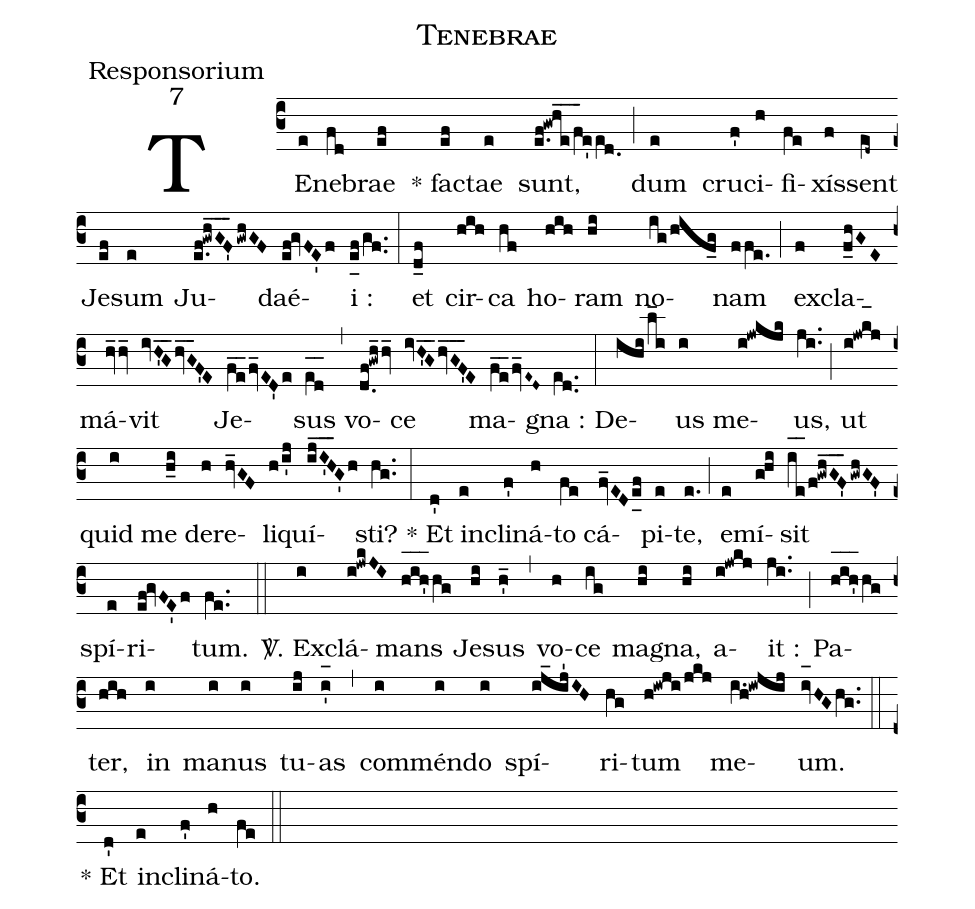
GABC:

name:Tenebrae;
office-part:Responsorium;
mode:7;
%%
(c3) TE(e)ne(fd)brae(ef) * fa(ef)ctae(e) sunt,(e.f!gwh_e_/f_3e'e[ll:1]d.0) (;) dum(e) cru(f')ci(h)fi(fe)xís(f)sent(e[ll:1]d~) Je(ef)sum(e) Ju(e.f!gwh_G_F'_3gwhGF)daé(ef!gvFE'f)i :(e_[uh:l]f/gf..) (:) et(d_f) cir(hih)ca(hf) ho(hih)ram(hi) no(ig/hif_g)nam(ffe.) (;) ex(f)cla(f_hGE)má(hv_2hv_)vit(ivH'_G_2hv_G_3F'E) Je(f_e_2fv_ED'e)sus(e_[oh:h][ll:1]d_[oh:h]) (,) vo(d.0f!gwh_2hv_)ce(ivH'_G_2hv_G_F'_3E) ma(f_e_2fv_E~D~)gna :(e[ll:1]d..) (:) <nlba>De([oh:{]ihil_i)us(i) me(i!jwkjk)us,</nlba>(ji..) (;) ut(i!jwk_j[oh:}]) quid(i) me(h_i) de(h)re(hv_GF)li(h/i'j)quí(ij_I'_H_3G'h)sti?(hg..) (:) * Et(d') in(e)cli(f')ná(h)to(fe) cá(fv_EDe_[uh:l]f)pi(e)te,(e.) (;) e(e)mí(ghi)sit(i_[oh:h]e_[oh:h]/f!gwh_G_F'_3gwhGF') spí(e)ri(ef!gvFE'f)tum.(fe..) (::)
<sp>V/</sp>. Ex(i)clá(i!jwkJI)mans(h_[oh:h]i_[oh:h]h'_[oh:h]hg) Je(hi)sus(h'_) (,) vo(h)ce(ig) ma(hi)gna,(hi) a(i!jwkj)it :(ji..) (;) Pa(h_[oh:h]i_[oh:h]h'_[oh:h]hg)ter,(hih) in(i) ma(i)nus(i) tu(ij)as(i'_[oh:h]) (,) com(i)mén(i)do(i) spí(ij_ij'IH)ri(hg)tum(h!iwji/jkj) me(i.h!iwjij)um.(iv_[oh:h]HGhg..) (::) * Et(d') in(e)cli(f')ná(h)to.(fe) (::)
